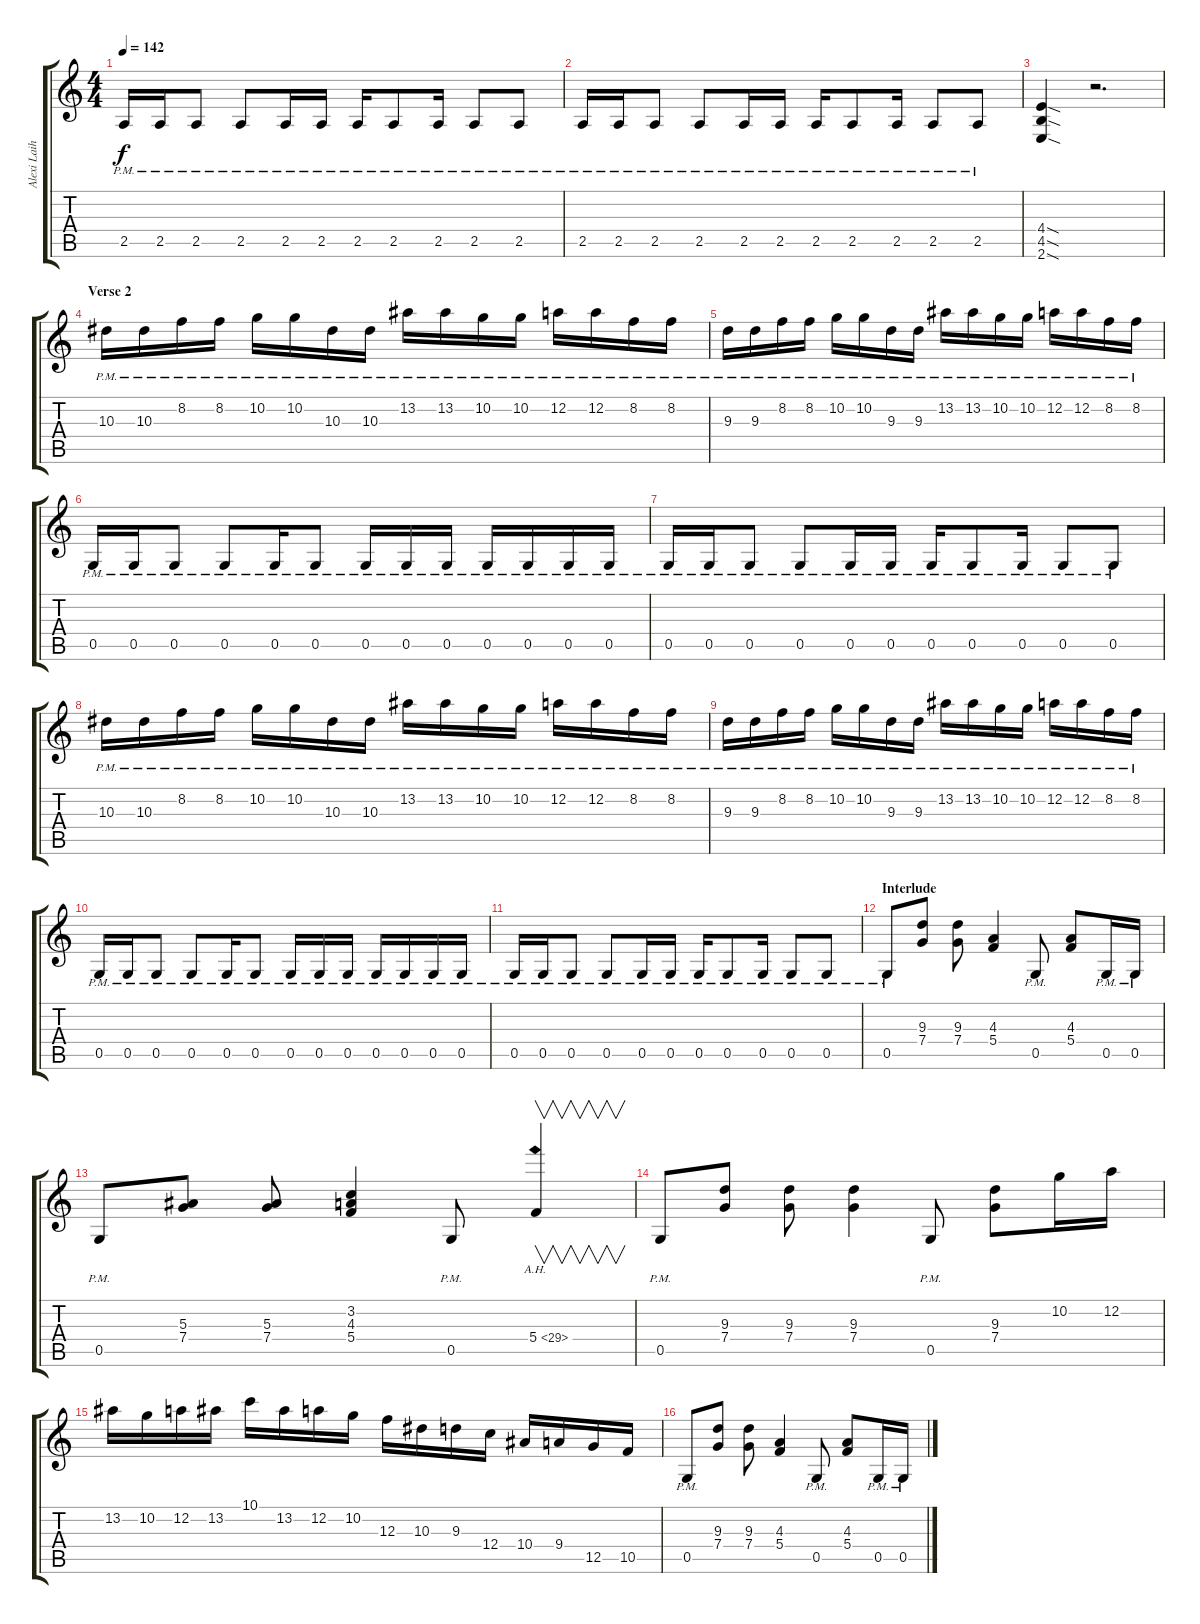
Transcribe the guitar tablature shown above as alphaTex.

\track ("Alexi Laiho" "Alexi Laih") {instrument distortionguitar}
\staff {score tabs}
\tuning (D4 A3 F3 C3 G2 D2) {hide}
\ts (4 4)
\tempo 142
\clef g2
\ks c
2.5{pm}.16{dy f} 2.5{pm}.16 2.5{pm}.8 2.5{pm}.8 2.5{pm}.16 2.5{pm}.16 2.5{pm}.16 2.5{pm}.8 2.5{pm}.16 2.5{pm}.8 2.5{pm}.8 |
2.5{pm}.16 2.5{pm}.16 2.5{pm}.8 2.5{pm}.8 2.5{pm}.16 2.5{pm}.16 2.5{pm}.16 2.5{pm}.8 2.5{pm}.16 2.5{pm}.8 2.5{pm}.8 |
(4.4{sod} 4.5{sod} 2.6{sod}).4 r.2{d} |
\section ("" "Verse 2")
10.3{pm}.16 10.3{pm}.16 8.2{pm}.16 8.2{pm}.16 10.2{pm}.16 10.2{pm}.16 10.3{pm}.16 10.3{pm}.16 13.2{pm}.16 13.2{pm}.16 10.2{pm}.16 10.2{pm}.16 12.2{pm}.16 12.2{pm}.16 8.2{pm}.16 8.2{pm}.16 |
9.3{pm}.16 9.3{pm}.16 8.2{pm}.16 8.2{pm}.16 10.2{pm}.16 10.2{pm}.16 9.3{pm}.16 9.3{pm}.16 13.2{pm}.16 13.2{pm}.16 10.2{pm}.16 10.2{pm}.16 12.2{pm}.16 12.2{pm}.16 8.2{pm}.16 8.2{pm}.16 |
0.5{pm}.16 0.5{pm}.16 0.5{pm}.8 0.5{pm}.8 0.5{pm}.16 0.5{pm}.8 0.5{pm}.16 0.5{pm}.16 0.5{pm}.16 0.5{pm}.16 0.5{pm}.16 0.5{pm}.16 0.5{pm}.16 |
0.5{pm}.16 0.5{pm}.16 0.5{pm}.8 0.5{pm}.8 0.5{pm}.16 0.5{pm}.16 0.5{pm}.16 0.5{pm}.8 0.5{pm}.16 0.5{pm}.8 0.5{pm}.8 |
10.3{pm}.16 10.3{pm}.16 8.2{pm}.16 8.2{pm}.16 10.2{pm}.16 10.2{pm}.16 10.3{pm}.16 10.3{pm}.16 13.2{pm}.16 13.2{pm}.16 10.2{pm}.16 10.2{pm}.16 12.2{pm}.16 12.2{pm}.16 8.2{pm}.16 8.2{pm}.16 |
9.3{pm}.16 9.3{pm}.16 8.2{pm}.16 8.2{pm}.16 10.2{pm}.16 10.2{pm}.16 9.3{pm}.16 9.3{pm}.16 13.2{pm}.16 13.2{pm}.16 10.2{pm}.16 10.2{pm}.16 12.2{pm}.16 12.2{pm}.16 8.2{pm}.16 8.2{pm}.16 |
0.5{pm}.16 0.5{pm}.16 0.5{pm}.8 0.5{pm}.8 0.5{pm}.16 0.5{pm}.8 0.5{pm}.16 0.5{pm}.16 0.5{pm}.16 0.5{pm}.16 0.5{pm}.16 0.5{pm}.16 0.5{pm}.16 |
0.5{pm}.16 0.5{pm}.16 0.5{pm}.8 0.5{pm}.8 0.5{pm}.16 0.5{pm}.16 0.5{pm}.16 0.5{pm}.8 0.5{pm}.16 0.5{pm}.8 0.5{pm}.8 |
\section ("" "Interlude")
0.5{pm}.8 (9.3 7.4).8 (9.3 7.4).8 (4.3 5.4).4 0.5{pm}.8 (4.3 5.4).8 0.5{pm}.16 0.5{pm}.16 |
0.5{pm}.8 (5.3 7.4).8 (5.3 7.4).8 (3.2 4.3 5.4).4 0.5{pm}.8 5.4{ah 24}.4{v} |
0.5{pm}.8 (9.3 7.4).8 (9.3 7.4).8 (9.3 7.4).4 0.5{pm}.8 (9.3 7.4).8 10.2.16 12.2.16 |
13.2.16 10.2.16 12.2.16 13.2.16 10.1.16 13.2.16 12.2.16 10.2.16 12.3.16 10.3.16 9.3.16 12.4.16 10.4.16 9.4.16 12.5.16 10.5.16 |
0.5{pm}.8 (9.3 7.4).8 (9.3 7.4).8 (4.3 5.4).4 0.5{pm}.8 (4.3 5.4).8 0.5{pm}.16 0.5{pm}.16
